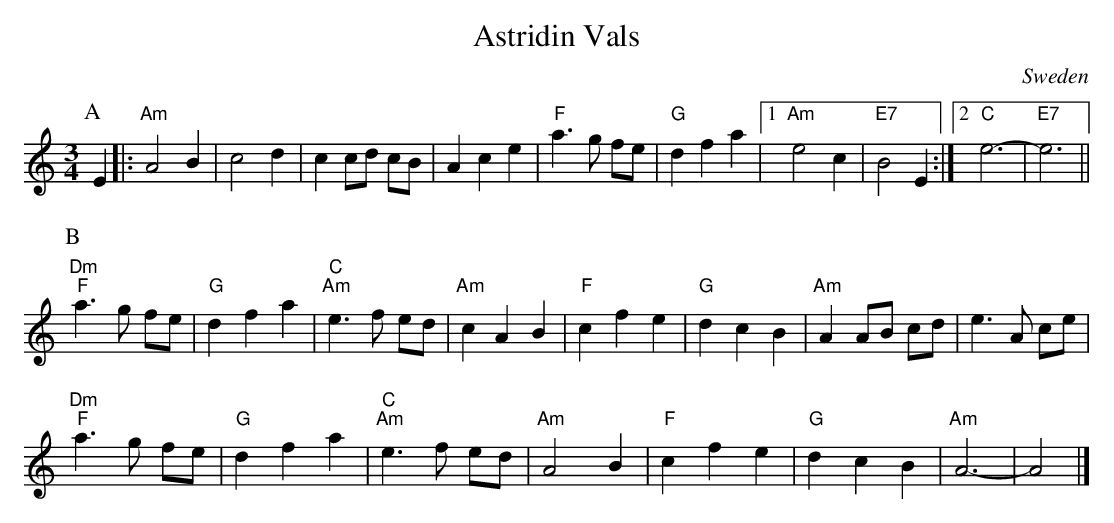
X:1
T:Astridin Vals
O:Sweden
M:3/4
L:1/4
K:Am
P:A
E|:"Am"A2 B|c2 d|c c/d/ c/B/|A c e|"F"a>g f/e/|\
"G"d f a|[1"Am"e2 c|"E7"B2E:|[2"C"e3-|"E7"e3||
P:B
"Dm""F"a>g f/e/|"G"d f a|"C""Am"e>f e/d/|"Am"c A B|\
"F"c f e|"G"d c B|"Am"A A/B/ c/d/|e>A c/e/|
"Dm""F"a>g f/e/|"G"d f a|"C""Am"e>f e/d/|"Am"A2 B|\
"F"c f e|"G"d c B|"Am"A3-|A2|]
